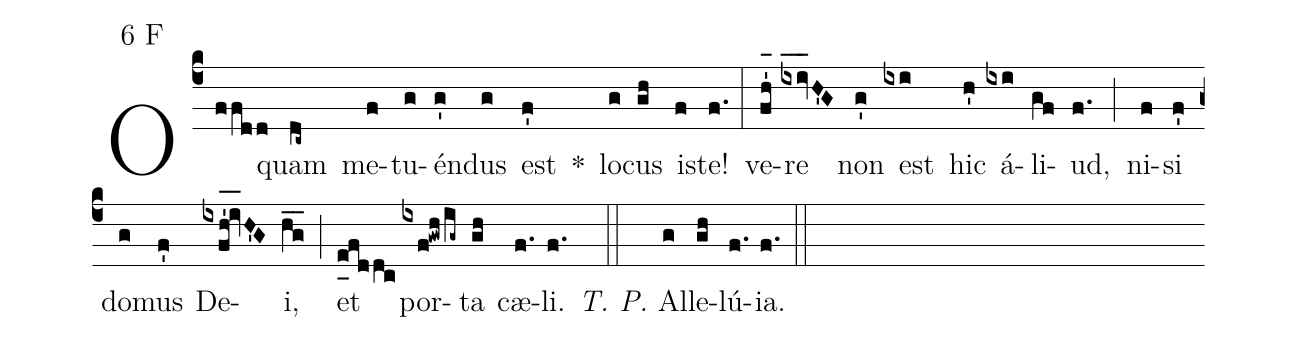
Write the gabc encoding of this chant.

mode:6 F;
%%
(c4) O(ffdd) quam(dc~) me(f)tu(g)én(g')dus(g) est(f') *() lo(g)cus(gh) i(f)ste!(f.) (:) ve(fh'_)re(ix_[oh:h]iv_[oh:h]H'G) non(g') est(ixi) hic(h') á(ixi)li(gf)ud,(f.) (;) ni(f)si(f') do(g)mus(f') De(ixfh'_!iv_H'G)i,(hg__) (;) et(e_[uh:l]fddc) por(ixf!gwh/ig~)ta(gh) cæ(f.)li.(f.) (::) <i>T. P.</i> Al(g)le(gh)lú(f.){ia}.(f.) (::)
